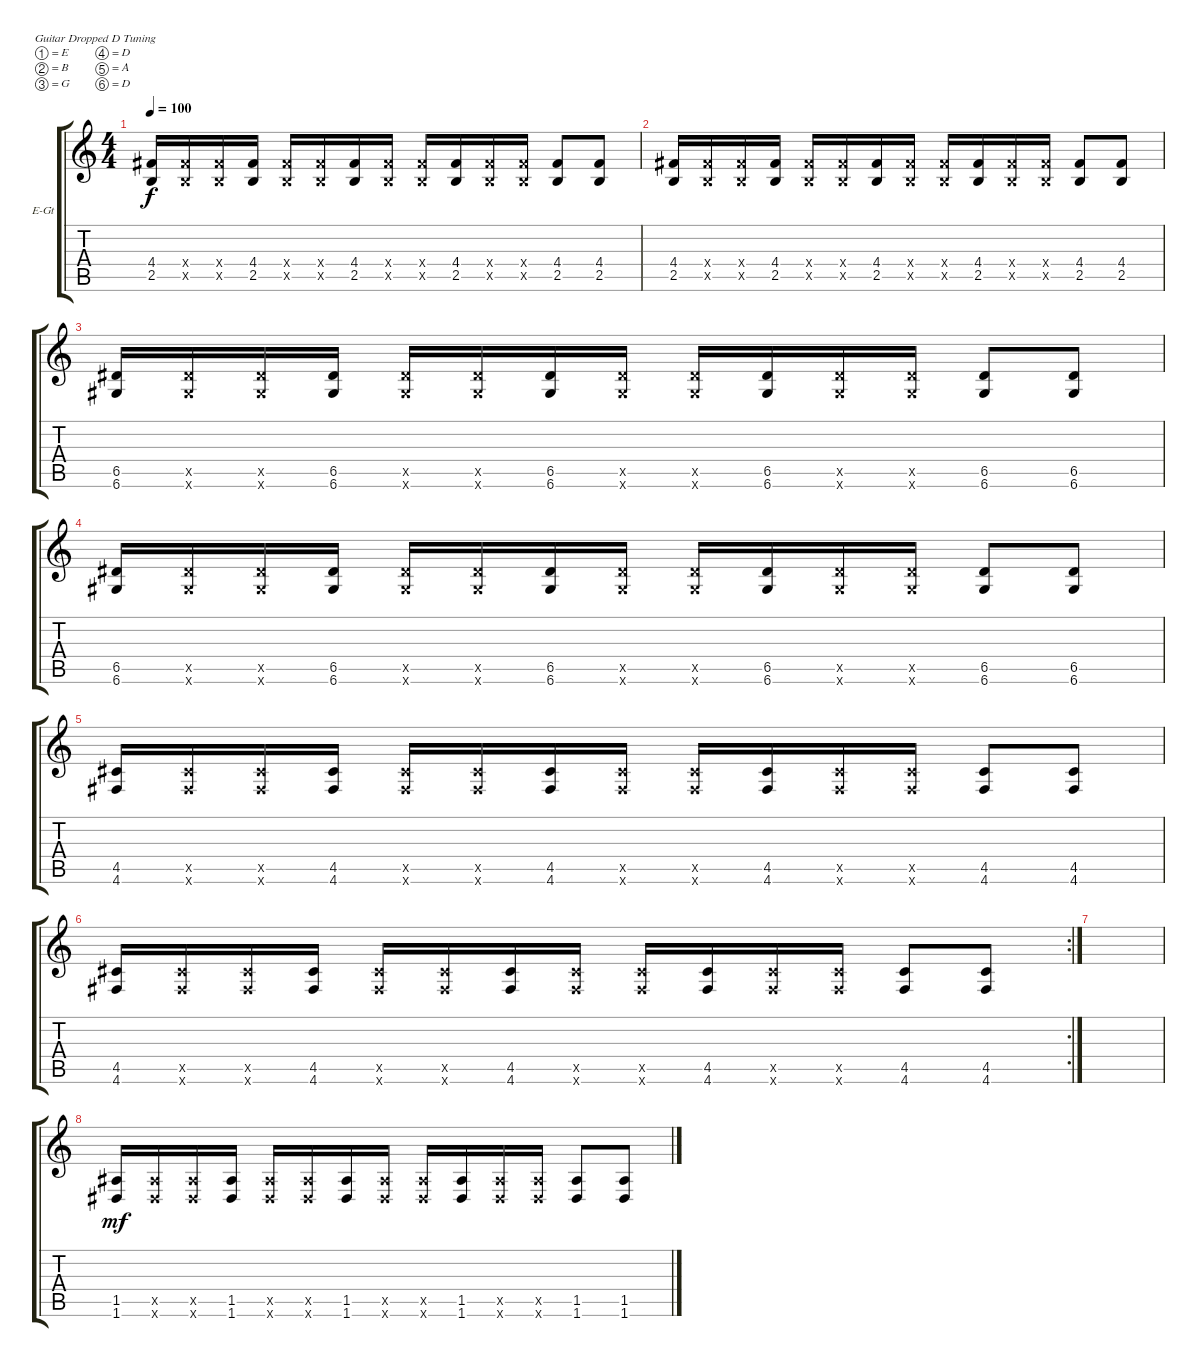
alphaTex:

\defaultSystemsLayout 4
\bracketExtendMode groupsimilarinstruments
\firstSystemTrackNameOrientation horizontal
\otherSystemsTrackNameOrientation horizontal
\track ("Electric Guitar" "E-Gt") {instrument distortionguitar}
\staff {score tabs}
\tuning (E4 B3 G3 D3 A2 D2)
\ts (4 4)
\tempo 100
\clef g2
\ks c
(2.5 4.4).16{dy f} (2.5{x} 4.4{x}).16 (2.5{x} 4.4{x}).16 (2.5 4.4).16 (2.5{x} 4.4{x}).16 (2.5{x} 4.4{x}).16 (2.5 4.4).16 (2.5{x} 4.4{x}).16 (2.5{x} 4.4{x}).16 (2.5 4.4).16 (2.5{x} 4.4{x}).16 (2.5{x} 4.4{x}).16 (2.5 4.4).8 (2.5 4.4).8 |
(2.5 4.4).16 (2.5{x} 4.4{x}).16 (2.5{x} 4.4{x}).16 (2.5 4.4).16 (2.5{x} 4.4{x}).16 (2.5{x} 4.4{x}).16 (2.5 4.4).16 (2.5{x} 4.4{x}).16 (2.5{x} 4.4{x}).16 (2.5 4.4).16 (2.5{x} 4.4{x}).16 (2.5{x} 4.4{x}).16 (2.5 4.4).8 (2.5 4.4).8 |
(6.6 6.5).16 (6.6{x} 6.5{x}).16 (6.6{x} 6.5{x}).16 (6.6 6.5).16 (6.6{x} 6.5{x}).16 (6.6{x} 6.5{x}).16 (6.6 6.5).16 (6.6{x} 6.5{x}).16 (6.6{x} 6.5{x}).16 (6.6 6.5).16 (6.6{x} 6.5{x}).16 (6.6{x} 6.5{x}).16 (6.6 6.5).8 (6.6 6.5).8 |
(6.6 6.5).16 (6.6{x} 6.5{x}).16 (6.6{x} 6.5{x}).16 (6.6 6.5).16 (6.6{x} 6.5{x}).16 (6.6{x} 6.5{x}).16 (6.6 6.5).16 (6.6{x} 6.5{x}).16 (6.6{x} 6.5{x}).16 (6.6 6.5).16 (6.6{x} 6.5{x}).16 (6.6{x} 6.5{x}).16 (6.6 6.5).8 (6.6 6.5).8 |
(4.6 4.5).16 (4.6{x} 4.5{x}).16 (4.6{x} 4.5{x}).16 (4.6 4.5).16 (4.6{x} 4.5{x}).16 (4.6{x} 4.5{x}).16 (4.6 4.5).16 (4.6{x} 4.5{x}).16 (4.6{x} 4.5{x}).16 (4.6 4.5).16 (4.6{x} 4.5{x}).16 (4.6{x} 4.5{x}).16 (4.6 4.5).8 (4.6 4.5).8 |
\rc 2
(4.6 4.5).16 (4.6{x} 4.5{x}).16 (4.6{x} 4.5{x}).16 (4.6 4.5).16 (4.6{x} 4.5{x}).16 (4.6{x} 4.5{x}).16 (4.6 4.5).16 (4.6{x} 4.5{x}).16 (4.6{x} 4.5{x}).16 (4.6 4.5).16 (4.6{x} 4.5{x}).16 (4.6{x} 4.5{x}).16 (4.6 4.5).8 (4.6 4.5).8 |
|
(1.6 1.5).16{dy mf} (1.6{x} 1.5{x}).16 (1.6{x} 1.5{x}).16 (1.6 1.5).16 (1.6{x} 1.5{x}).16 (1.6{x} 1.5{x}).16 (1.6 1.5).16 (1.6{x} 1.5{x}).16 (1.6{x} 1.5{x}).16 (1.6 1.5).16 (1.6{x} 1.5{x}).16 (1.6{x} 1.5{x}).16 (1.6 1.5).8 (1.6 1.5).8
